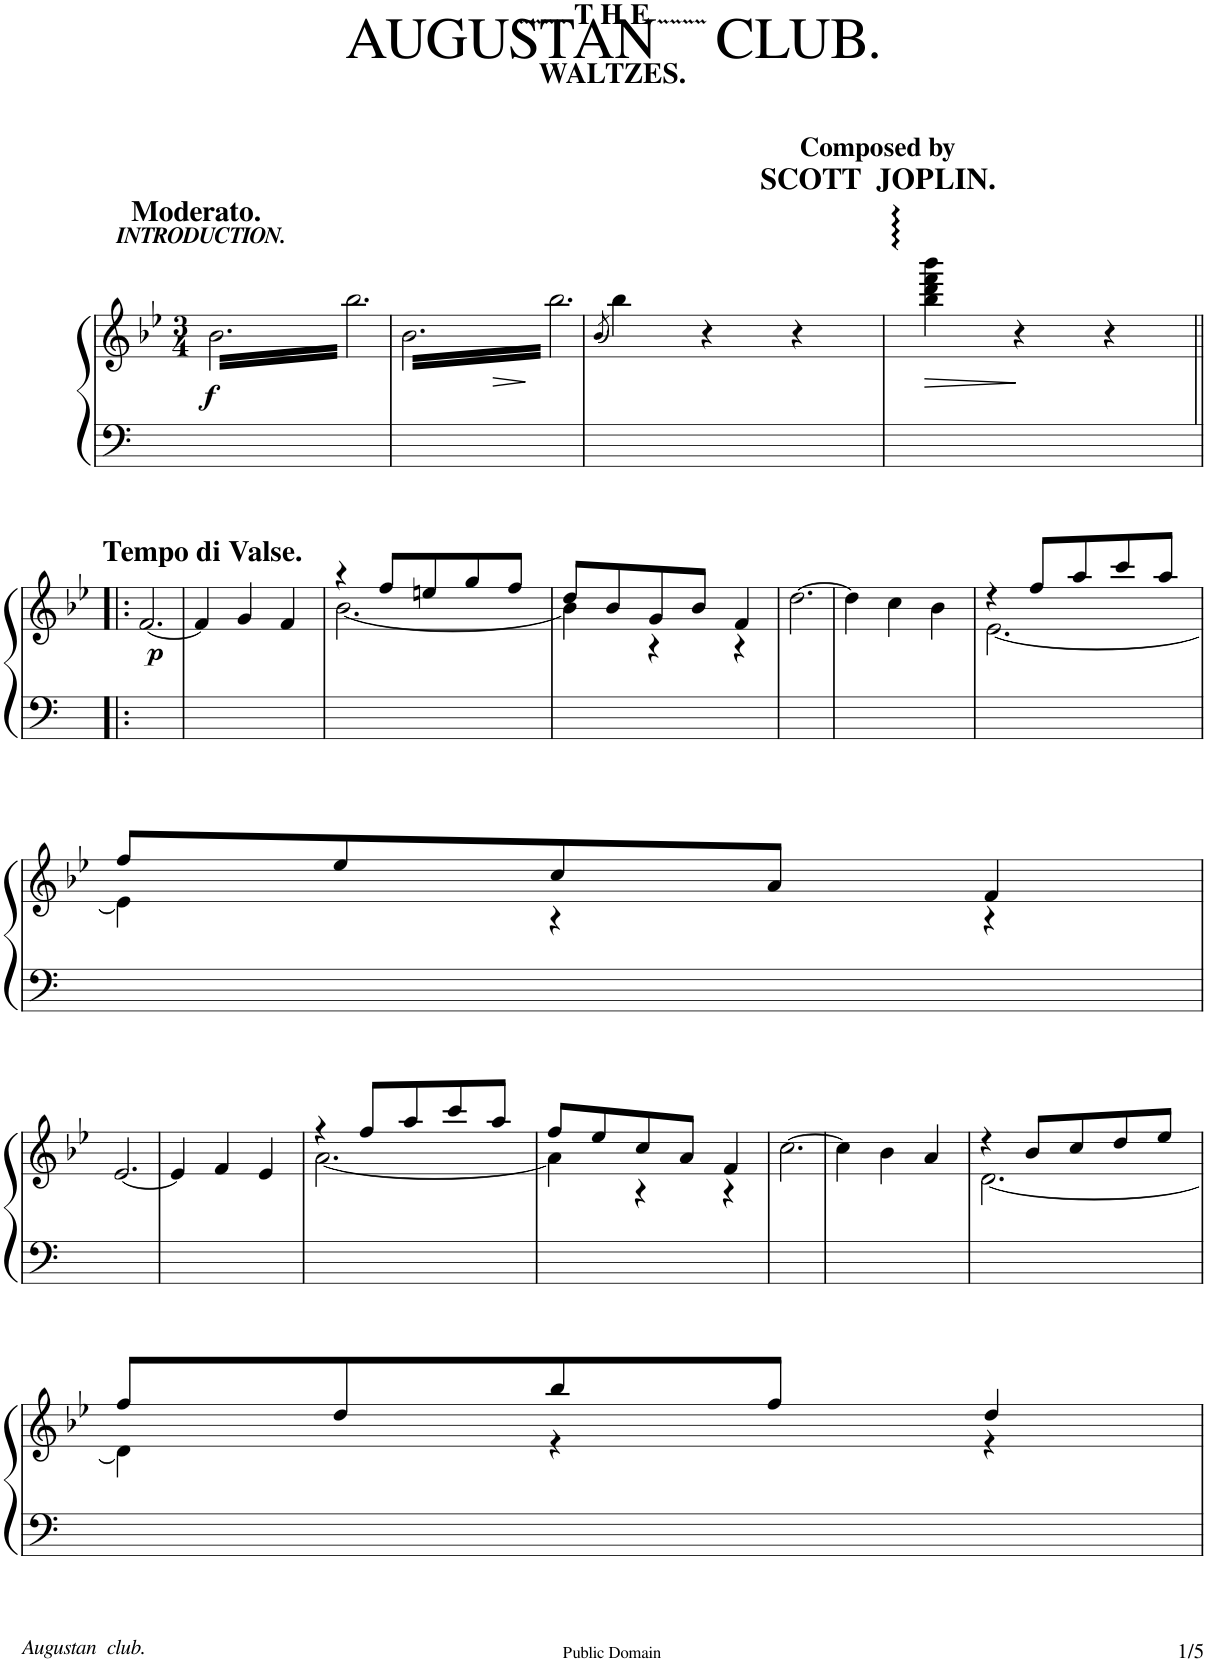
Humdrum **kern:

**kern	**kern	**dynam
*part1	*part1	*part1
*staff2	*staff1	*staff1/2
*I"Piano	*	*
*I'Pno	*	*
*clefF4	*clefG2	*
*	*k[b-e-]	*
*	*B-:	*
*	*M3/4	*
=1	=1	=1
!	!LO:TX:a:B:t=Moderato.	!
!	!LO:TX:a:Bi:t=INTRODUCTION.	!
!	!	!LO:DY:b
2.ryy	6..b-@@32@@\	f
.	[8bb-@@16@@\	.
.	4bb-@@16@@\]	.
=2	=2	=2
2.ryy	6..b-@@32@@\	.
!	!	!LO:HP:b
.	[8bb-@@16@@\	>
.	4bb-@@16@@\]	]
=3	=3	=3
.	(8qb-/	.
2.ryy	4bb-\)	.
.	4r	.
.	4r	.
=4	=4	=4
!	!	!LO:HP:b
2.ryy	4bb-\: 4ddd\: 4fff\: 4bbb-\:	>
.	4r	]
.	4r	.
!!LO:LB:g=z
=5!|:	=5!|:	=5!|:
!	!LO:TX:a:B:t=Tempo di Valse.	!
!	!	!LO:DY:b
2.ryy	[2.f/	p
=6	=6	=6
2.ryy	4f/]	.
.	4g/	.
.	4f/	.
=7	=7	=7
*	*^	*
2.ryy	4r	[2.b-\	.
.	8ff/L	.	.
.	8een/	.	.
.	8gg/	.	.
.	8ff/J	.	.
=8	=8	=8	=8
2.ryy	8dd/L	4b-\]	.
.	8b-/	.	.
.	8g/	4r	.
.	8b-/J	.	.
.	4f/	4r	.
*	*v	*v	*
=9	=9	=9
2.ryy	[2.dd\	.
=10	=10	=10
2.ryy	4dd\]	.
.	4cc\	.
.	4b-\	.
=11	=11	=11
*	*^	*
2.ryy	4r	[2.e-\	.
.	8ff/L	.	.
.	8aa/	.	.
.	8ccc/	.	.
.	8aa/J	.	.
!!LO:LB:g=z	!!
=12	=12	=12	=12
2.ryy	8ff/L	4e-\]	.
.	8ee-/	.	.
.	8cc/	4r	.
.	8a/J	.	.
.	4f/	4r	.
*	*v	*v	*
!!LO:LB:g=z
=13	=13	=13
2.ryy	[2.e-/	.
=14	=14	=14
2.ryy	4e-/]	.
.	4f/	.
.	4e-/	.
=15	=15	=15
*	*^	*
2.ryy	4r	[2.a\	.
.	8ff/L	.	.
.	8aa/	.	.
.	8ccc/	.	.
.	8aa/J	.	.
=16	=16	=16	=16
2.ryy	8ff/L	4a\]	.
.	8ee-/	.	.
.	8cc/	4r	.
.	8a/J	.	.
.	4f/	4r	.
*	*v	*v	*
=17	=17	=17
2.ryy	[2.cc\	.
=18	=18	=18
2.ryy	4cc\]	.
.	4b-\	.
.	4a/	.
=19	=19	=19
*	*^	*
2.ryy	4r	[2.d\	.
.	8b-/L	.	.
.	8cc/	.	.
.	8dd/	.	.
.	8ee-/J	.	.
!!LO:LB:g=z	!!
=20	=20	=20	=20
2.ryy	8ff/L	4d\]	.
.	8dd/	.	.
.	8bb-/	4r	.
.	8ff/J	.	.
.	4dd/	4r	.
*	*v	*v	*
=	=	=
*-	*-	*-
